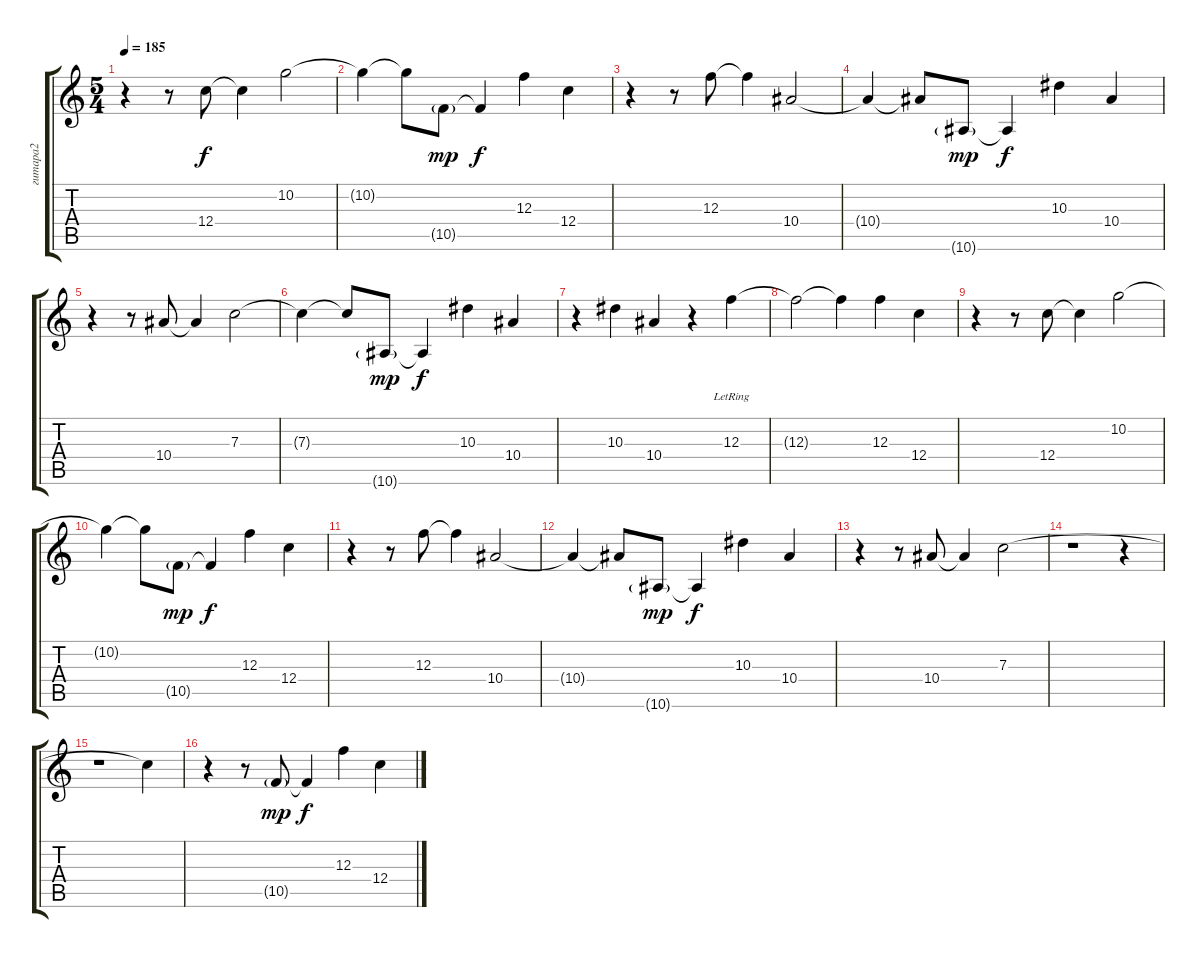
\track ("гитара2" "гитара2") {instrument acousticguitarsteel}
\staff {score tabs}
\tuning (D4 A3 F3 C3 G2 C2) {hide}
\ts (5 4)
\tempo 185
\clef g2
\ks c
r.4{dy f} r.8 12.4.8 12.4{t}.4 10.2.2 |
10.2{t}.4 10.2{t}.8 10.5{g}.8{dy mp} 10.5{t}.4{dy f} 12.3.4 12.4.4 |
r.4 r.8 12.3.8 12.3{t}.4 10.4.2 |
10.4{t}.4 10.4{t}.8 10.6{g}.8{dy mp} 10.6{t}.4{dy f} 10.3.4 10.4.4 |
r.4 r.8 10.4.8 10.4{t}.4 7.3.2 |
7.3{t}.4 7.3{t}.8 10.6{g}.8{dy mp} 10.6{t}.4{dy f} 10.3.4 10.4.4 |
r.4 10.3.4 10.4.4 r.4 12.3{lr}.4 |
12.3{t}.2 12.3{t}.4 12.3.4 12.4.4 |
r.4 r.8 12.4.8 12.4{t}.4 10.2.2 |
10.2{t}.4 10.2{t}.8 10.5{g}.8{dy mp} 10.5{t}.4{dy f} 12.3.4 12.4.4 |
r.4 r.8 12.3.8 12.3{t}.4 10.4.2 |
10.4{t}.4 10.4{t}.8 10.6{g}.8{dy mp} 10.6{t}.4{dy f} 10.3.4 10.4.4 |
r.4 r.8 10.4.8 10.4{t}.4 7.3.2 |
r.1 r.4 |
r.1 7.3{t}.4 |
r.4 r.8 10.5{g}.8{dy mp} 10.5{t}.4{dy f} 12.3.4 12.4.4
